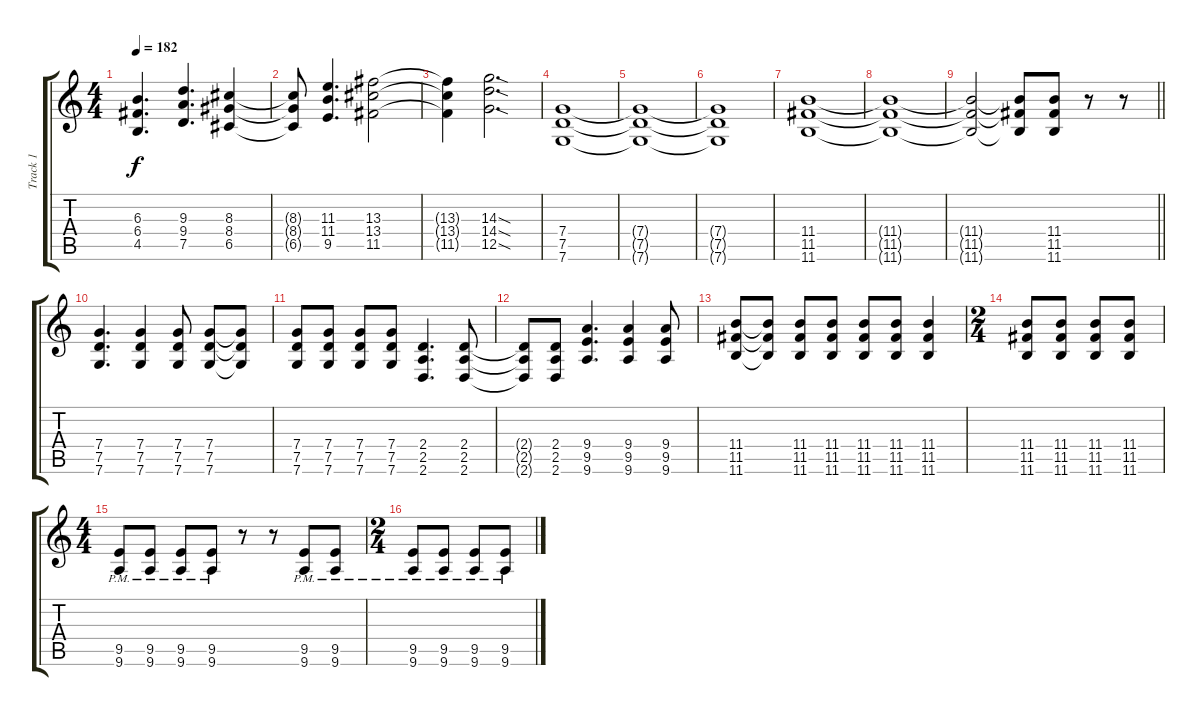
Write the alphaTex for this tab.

\track ("Track 1" "Track 1") {instrument distortionguitar}
\staff {score tabs}
\tuning (D4 A3 F3 C3 G2 C2) {hide}
\ts (4 4)
\tempo 182
\clef g2
\ks c
(6.3 6.4 4.5).4{d dy f} (9.3 9.4 7.5).4{d} (8.3 8.4 6.5).4 |
(8.3{t} 8.4{t} 6.5{t}).8 (11.3 11.4 9.5).4{d} (13.3 13.4 11.5).2 |
(13.3{t} 13.4{t} 11.5{t}).4 (14.3{sod} 14.4{sod} 12.5{sod}).2{d} |
(7.4 7.5 7.6).1 |
(7.4{t} 7.5{t} 7.6{t}).1 |
(7.4{t} 7.5{t} 7.6{t}).1 |
(11.4 11.5 11.6).1 |
(11.4{t} 11.5{t} 11.6{t}).1 |
\barLineRight lightlight
(11.4{t} 11.5{t} 11.6{t}).2 (11.4{t} 11.5{t} 11.6{t}).8 (11.4 11.5 11.6).8 r.8 r.8 |
\section ("" "")
(7.4 7.5 7.6).4{d} (7.4 7.5 7.6).4 (7.4 7.5 7.6).8 (7.4 7.5 7.6).8 (7.4{t} 7.5{t} 7.6{t}).8 |
(7.4 7.5 7.6).8 (7.4 7.5 7.6).8 (7.4 7.5 7.6).8 (7.4 7.5 7.6).8 (2.4 2.5 2.6).4{d} (2.4 2.5 2.6).8 |
(2.4{t} 2.5{t} 2.6{t}).8 (2.4 2.5 2.6).8 (9.4 9.5 9.6).4{d} (9.4 9.5 9.6).4 (9.4 9.5 9.6).8 |
(11.4 11.5 11.6).8 (11.4{t} 11.5{t} 11.6{t}).8 (11.4 11.5 11.6).8 (11.4 11.5 11.6).8 (11.4 11.5 11.6).8 (11.4 11.5 11.6).8 (11.4 11.5 11.6).4 |
\ts (2 4)
(11.4 11.5 11.6).8 (11.4 11.5 11.6).8 (11.4 11.5 11.6).8 (11.4 11.5 11.6).8 |
\ts (4 4)
(9.5{pm} 9.6{pm}).8 (9.5{pm} 9.6{pm}).8 (9.5{pm} 9.6{pm}).8 (9.5{pm} 9.6{pm}).8 r.8 r.8 (9.5{pm} 9.6{pm}).8 (9.5{pm} 9.6{pm}).8 |
\ts (2 4)
(9.5{pm} 9.6{pm}).8 (9.5{pm} 9.6{pm}).8 (9.5{pm} 9.6{pm}).8 (9.5{pm} 9.6{pm}).8
